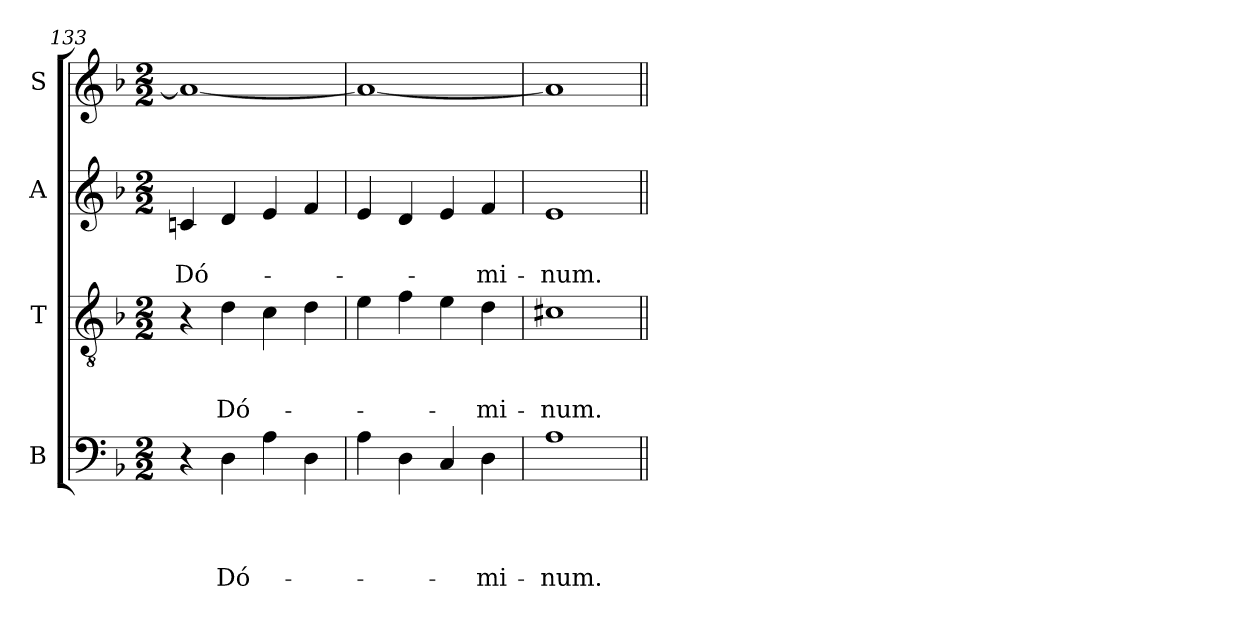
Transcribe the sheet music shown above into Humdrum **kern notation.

**kern	**text	**text	**text	**text	**kern	**text	**text	**text	**kern	**text	**text	**kern	**text
*part4	*part4	*part4	*part4	*part4	*part3	*part3	*part3	*part3	*part2	*part2	*part2	*part1	*part1
*staff4	*staff4	*staff4	*staff4	*staff4	*staff3	*staff3	*staff3	*staff3	*staff2	*staff2	*staff2	*staff1	*staff1
*I"B	*	*	*	*	*I"T	*	*	*	*I"A	*	*	*I"S	*
*clefF4	*	*	*	*	*clefGv2	*	*	*	*clefG2	*	*	*clefG2	*
*k[b-]	*	*	*	*	*k[b-]	*	*	*	*k[b-]	*	*	*k[b-]	*
*F:	*	*	*	*	*F:	*	*	*	*F:	*	*	*F:	*
*M2/2	*	*	*	*	*M2/2	*	*	*	*M2/2	*	*	*M2/2	*
=133	=133	=133	=133	=133	=133	=133	=133	=133	=133	=133	=133	=133	=133
!	!	!	!	!	!	!	!	!	!	!	!LO:LY:b	!	!
4r	.	.	.	.	4r	.	.	.	4cni/	.	Dó-	1a_	.
!	!	!	!	!LO:LY:b	!	!	!	!LO:LY:b	!	!	!	!	!
4D\	.	.	.	Dó-	4d\	.	.	Dó-	4d/	.	.	.	.
4A\	.	.	.	.	4c\	.	.	.	4e/	.	.	.	.
4D\	.	.	.	.	4d\	.	.	.	4f/	.	.	.	.
=134	=134	=134	=134	=134	=134	=134	=134	=134	=134	=134	=134	=134	=134
4A\	.	.	.	.	4e\	.	.	.	4e/	.	.	1a_	.
4D\	.	.	.	.	4f\	.	.	.	4d/	.	.	.	.
4C/	.	.	.	.	4e\	.	.	.	4e/	.	.	.	.
!	!	!	!	!LO:LY:b	!	!	!	!LO:LY:b	!	!	!LO:LY:b	!	!
4D\	.	.	.	-mi-	4d\	.	.	-mi-	4f/	.	-mi-	.	.
=135	=135	=135	=135	=135	=135	=135	=135	=135	=135	=135	=135	=135	=135
!	!	!	!	!LO:LY:b	!	!	!	!LO:LY:b	!	!	!LO:LY:b	!	!
1A	.	.	.	-num.	1c#i	.	.	-num.	1e	.	-num.	1a]	.
=||	=||	=||	=||	=||	=||	=||	=||	=||	=||	=||	=||	=||	=||
*-	*-	*-	*-	*-	*-	*-	*-	*-	*-	*-	*-	*-	*-
